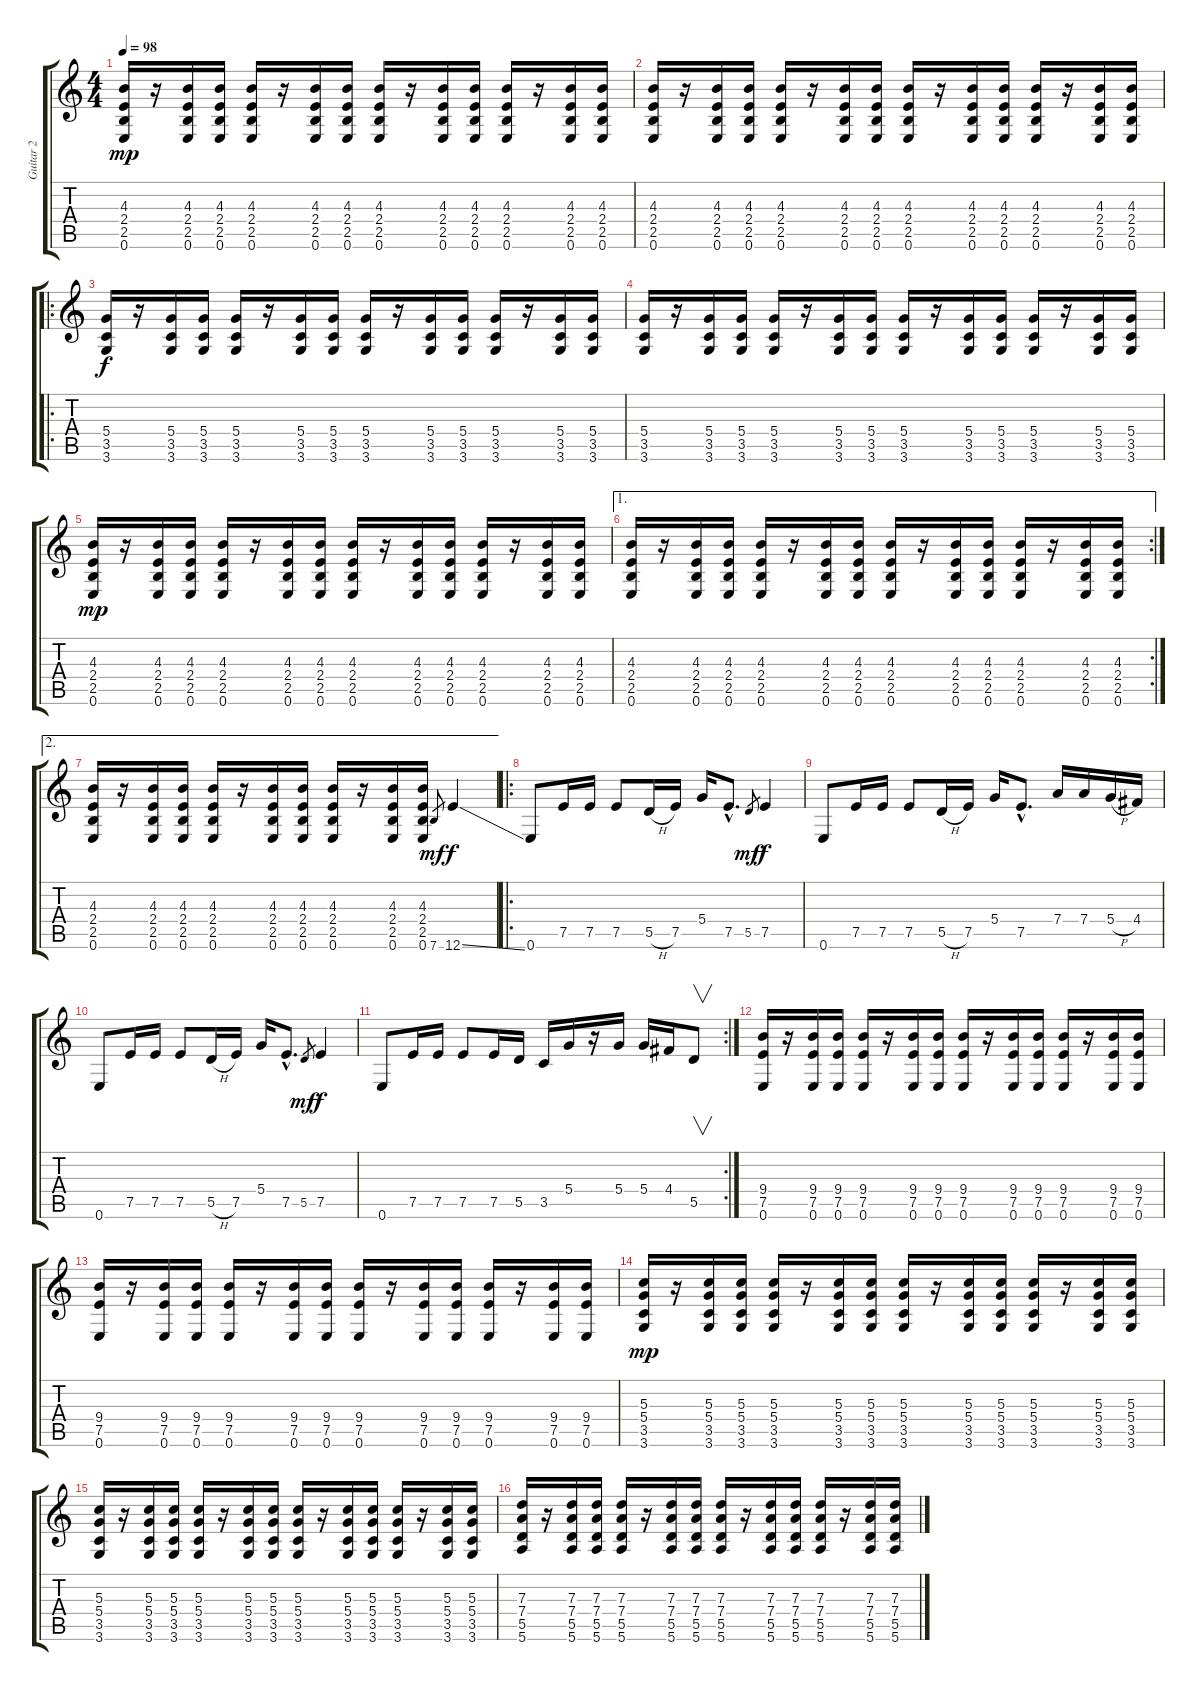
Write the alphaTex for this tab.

\track ("Guitar 2" "Guitar 2") {instrument distortionguitar}
\staff {score tabs}
\tuning (E4 B3 G3 D3 A2 E2) {hide}
\ts (4 4)
\tempo 98
\clef g2
\ks c
(4.3 2.4 2.5 0.6).16{dy mp} r.16 (4.3 2.4 2.5 0.6).16 (4.3 2.4 2.5 0.6).16 (4.3 2.4 2.5 0.6).16 r.16 (4.3 2.4 2.5 0.6).16 (4.3 2.4 2.5 0.6).16 (4.3 2.4 2.5 0.6).16 r.16 (4.3 2.4 2.5 0.6).16 (4.3 2.4 2.5 0.6).16 (4.3 2.4 2.5 0.6).16 r.16 (4.3 2.4 2.5 0.6).16 (4.3 2.4 2.5 0.6).16 |
(4.3 2.4 2.5 0.6).16 r.16 (4.3 2.4 2.5 0.6).16 (4.3 2.4 2.5 0.6).16 (4.3 2.4 2.5 0.6).16 r.16 (4.3 2.4 2.5 0.6).16 (4.3 2.4 2.5 0.6).16 (4.3 2.4 2.5 0.6).16 r.16 (4.3 2.4 2.5 0.6).16 (4.3 2.4 2.5 0.6).16 (4.3 2.4 2.5 0.6).16 r.16 (4.3 2.4 2.5 0.6).16 (4.3 2.4 2.5 0.6).16 |
\ro
(5.4 3.5 3.6).16{dy f volume 13} r.16 (5.4 3.5 3.6).16 (5.4 3.5 3.6).16 (5.4 3.5 3.6).16 r.16 (5.4 3.5 3.6).16 (5.4 3.5 3.6).16 (5.4 3.5 3.6).16 r.16 (5.4 3.5 3.6).16 (5.4 3.5 3.6).16 (5.4 3.5 3.6).16 r.16 (5.4 3.5 3.6).16 (5.4 3.5 3.6).16 |
(5.4 3.5 3.6).16 r.16 (5.4 3.5 3.6).16 (5.4 3.5 3.6).16 (5.4 3.5 3.6).16 r.16 (5.4 3.5 3.6).16 (5.4 3.5 3.6).16 (5.4 3.5 3.6).16 r.16 (5.4 3.5 3.6).16 (5.4 3.5 3.6).16 (5.4 3.5 3.6).16 r.16 (5.4 3.5 3.6).16 (5.4 3.5 3.6).16 |
(4.3 2.4 2.5 0.6).16{dy mp} r.16 (4.3 2.4 2.5 0.6).16 (4.3 2.4 2.5 0.6).16 (4.3 2.4 2.5 0.6).16 r.16 (4.3 2.4 2.5 0.6).16 (4.3 2.4 2.5 0.6).16 (4.3 2.4 2.5 0.6).16 r.16 (4.3 2.4 2.5 0.6).16 (4.3 2.4 2.5 0.6).16 (4.3 2.4 2.5 0.6).16 r.16 (4.3 2.4 2.5 0.6).16 (4.3 2.4 2.5 0.6).16 |
\ae 1
\rc 2
(4.3 2.4 2.5 0.6).16 r.16 (4.3 2.4 2.5 0.6).16 (4.3 2.4 2.5 0.6).16 (4.3 2.4 2.5 0.6).16 r.16 (4.3 2.4 2.5 0.6).16 (4.3 2.4 2.5 0.6).16 (4.3 2.4 2.5 0.6).16 r.16 (4.3 2.4 2.5 0.6).16 (4.3 2.4 2.5 0.6).16 (4.3 2.4 2.5 0.6).16 r.16 (4.3 2.4 2.5 0.6).16 (4.3 2.4 2.5 0.6).16 |
\ae 2
(4.3 2.4 2.5 0.6).16 r.16 (4.3 2.4 2.5 0.6).16 (4.3 2.4 2.5 0.6).16 (4.3 2.4 2.5 0.6).16 r.16 (4.3 2.4 2.5 0.6).16 (4.3 2.4 2.5 0.6).16 (4.3 2.4 2.5 0.6).16 r.16 (4.3 2.4 2.5 0.6).16 (4.3 2.4 2.5 0.6).16 7.6.8{gr dy mf} 12.6{ss}.4{dy f} |
\ro
0.6.8{volume 13} 7.5.16 7.5.16 7.5.8 5.5{h}.16 7.5.16 5.4.16 7.5{hac}.8{d} 5.5.8{gr dy mf} 7.5.4{dy f} |
0.6.8 7.5.16 7.5.16 7.5.8 5.5{h}.16 7.5.16 5.4.16 7.5{hac}.8{d} 7.4.16 7.4.16 5.4{h}.16 4.4.16 |
0.6.8 7.5.16 7.5.16 7.5.8 5.5{h}.16 7.5.16 5.4.16 7.5{hac}.8{d} 5.5.8{gr dy mf} 7.5.4{dy f} |
\rc 2
0.6.8 7.5.16 7.5.16 7.5.8 7.5.16 5.5.16 3.5.16 5.4.16 r.16 5.4.16 5.4.16 4.4.16 5.5.8{v} |
(9.4 7.5 0.6).16{volume 10} r.16 (9.4 7.5 0.6).16 (9.4 7.5 0.6).16 (9.4 7.5 0.6).16 r.16 (9.4 7.5 0.6).16 (9.4 7.5 0.6).16 (9.4 7.5 0.6).16 r.16 (9.4 7.5 0.6).16 (9.4 7.5 0.6).16 (9.4 7.5 0.6).16 r.16 (9.4 7.5 0.6).16 (9.4 7.5 0.6).16 |
(9.4 7.5 0.6).16 r.16 (9.4 7.5 0.6).16 (9.4 7.5 0.6).16 (9.4 7.5 0.6).16 r.16 (9.4 7.5 0.6).16 (9.4 7.5 0.6).16 (9.4 7.5 0.6).16 r.16 (9.4 7.5 0.6).16 (9.4 7.5 0.6).16 (9.4 7.5 0.6).16 r.16 (9.4 7.5 0.6).16 (9.4 7.5 0.6).16 |
(5.3 5.4 3.5 3.6).16{dy mp} r.16 (5.3 5.4 3.5 3.6).16 (5.3 5.4 3.5 3.6).16 (5.3 5.4 3.5 3.6).16 r.16 (5.3 5.4 3.5 3.6).16 (5.3 5.4 3.5 3.6).16 (5.3 5.4 3.5 3.6).16 r.16 (5.3 5.4 3.5 3.6).16 (5.3 5.4 3.5 3.6).16 (5.3 5.4 3.5 3.6).16 r.16 (5.3 5.4 3.5 3.6).16 (5.3 5.4 3.5 3.6).16 |
(5.3 5.4 3.5 3.6).16 r.16 (5.3 5.4 3.5 3.6).16 (5.3 5.4 3.5 3.6).16 (5.3 5.4 3.5 3.6).16 r.16 (5.3 5.4 3.5 3.6).16 (5.3 5.4 3.5 3.6).16 (5.3 5.4 3.5 3.6).16 r.16 (5.3 5.4 3.5 3.6).16 (5.3 5.4 3.5 3.6).16 (5.3 5.4 3.5 3.6).16 r.16 (5.3 5.4 3.5 3.6).16 (5.3 5.4 3.5 3.6).16 |
(7.3 7.4 5.5 5.6).16 r.16 (7.3 7.4 5.5 5.6).16 (7.3 7.4 5.5 5.6).16 (7.3 7.4 5.5 5.6).16 r.16 (7.3 7.4 5.5 5.6).16 (7.3 7.4 5.5 5.6).16 (7.3 7.4 5.5 5.6).16 r.16 (7.3 7.4 5.5 5.6).16 (7.3 7.4 5.5 5.6).16 (7.3 7.4 5.5 5.6).16 r.16 (7.3 7.4 5.5 5.6).16 (7.3 7.4 5.5 5.6).16
